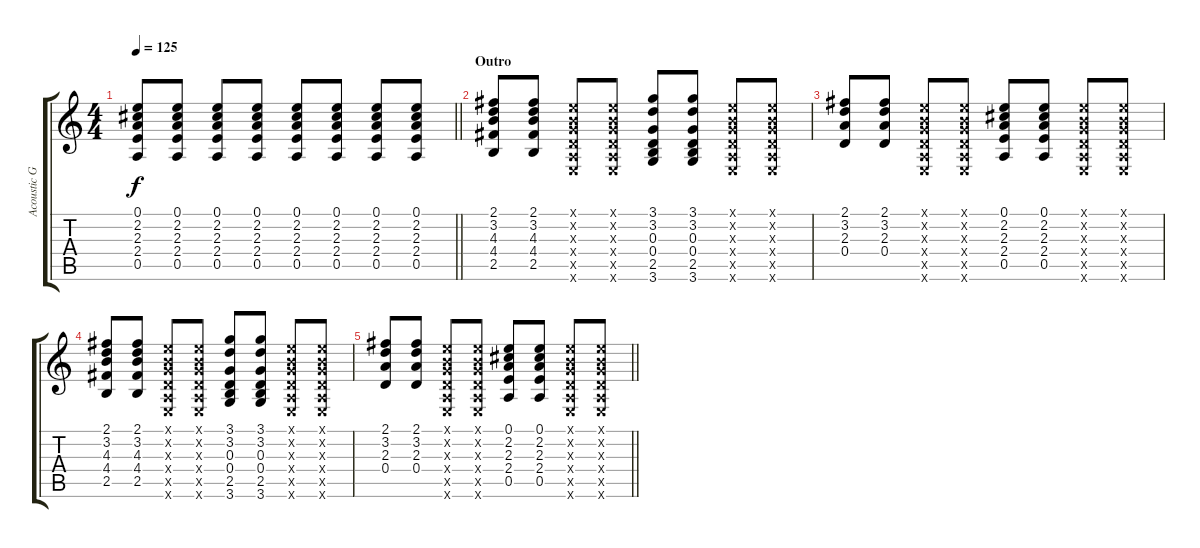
\track ("Acoustic Guitar" "Acoustic G") {instrument acousticguitarsteel}
\staff {score tabs}
\tuning (E4 B3 G3 D3 A2 E2) {hide}
\ts (4 4)
\tempo 125
\clef g2
\barLineRight lightlight
\ks c
(0.1 2.2 2.3 2.4 0.5).8{dy f} (0.1 2.2 2.3 2.4 0.5).8 (0.1 2.2 2.3 2.4 0.5).8 (0.1 2.2 2.3 2.4 0.5).8 (0.1 2.2 2.3 2.4 0.5).8 (0.1 2.2 2.3 2.4 0.5).8 (0.1 2.2 2.3 2.4 0.5).8 (0.1 2.2 2.3 2.4 0.5).8 |
\section ("" "Outro")
(2.1 3.2 4.3 4.4 2.5).8 (2.1 3.2 4.3 4.4 2.5).8 (0.1{x} 0.2{x} 0.3{x} 0.4{x} 0.5{x} 0.6{x}).8 (0.1{x} 0.2{x} 0.3{x} 0.4{x} 0.5{x} 0.6{x}).8 (3.1 3.2 0.3 0.4 2.5 3.6).8 (3.1 3.2 0.3 0.4 2.5 3.6).8 (0.1{x} 0.2{x} 0.3{x} 0.4{x} 0.5{x} 0.6{x}).8 (0.1{x} 0.2{x} 0.3{x} 0.4{x} 0.5{x} 0.6{x}).8 |
(2.1 3.2 2.3 0.4).8 (2.1 3.2 2.3 0.4).8 (0.1{x} 0.2{x} 0.3{x} 0.4{x} 0.5{x} 0.6{x}).8 (0.1{x} 0.2{x} 0.3{x} 0.4{x} 0.5{x} 0.6{x}).8 (0.1 2.2 2.3 2.4 0.5).8 (0.1 2.2 2.3 2.4 0.5).8 (0.1{x} 0.2{x} 0.3{x} 0.4{x} 0.5{x} 0.6{x}).8 (0.1{x} 0.2{x} 0.3{x} 0.4{x} 0.5{x} 0.6{x}).8 |
(2.1 3.2 4.3 4.4 2.5).8 (2.1 3.2 4.3 4.4 2.5).8 (0.1{x} 0.2{x} 0.3{x} 0.4{x} 0.5{x} 0.6{x}).8 (0.1{x} 0.2{x} 0.3{x} 0.4{x} 0.5{x} 0.6{x}).8 (3.1 3.2 0.3 0.4 2.5 3.6).8 (3.1 3.2 0.3 0.4 2.5 3.6).8 (0.1{x} 0.2{x} 0.3{x} 0.4{x} 0.5{x} 0.6{x}).8 (0.1{x} 0.2{x} 0.3{x} 0.4{x} 0.5{x} 0.6{x}).8 |
\barLineRight lightlight
(2.1 3.2 2.3 0.4).8 (2.1 3.2 2.3 0.4).8 (0.1{x} 0.2{x} 0.3{x} 0.4{x} 0.5{x} 0.6{x}).8 (0.1{x} 0.2{x} 0.3{x} 0.4{x} 0.5{x} 0.6{x}).8 (0.1 2.2 2.3 2.4 0.5).8 (0.1 2.2 2.3 2.4 0.5).8 (0.1{x} 0.2{x} 0.3{x} 0.4{x} 0.5{x} 0.6{x}).8 (0.1{x} 0.2{x} 0.3{x} 0.4{x} 0.5{x} 0.6{x}).8
